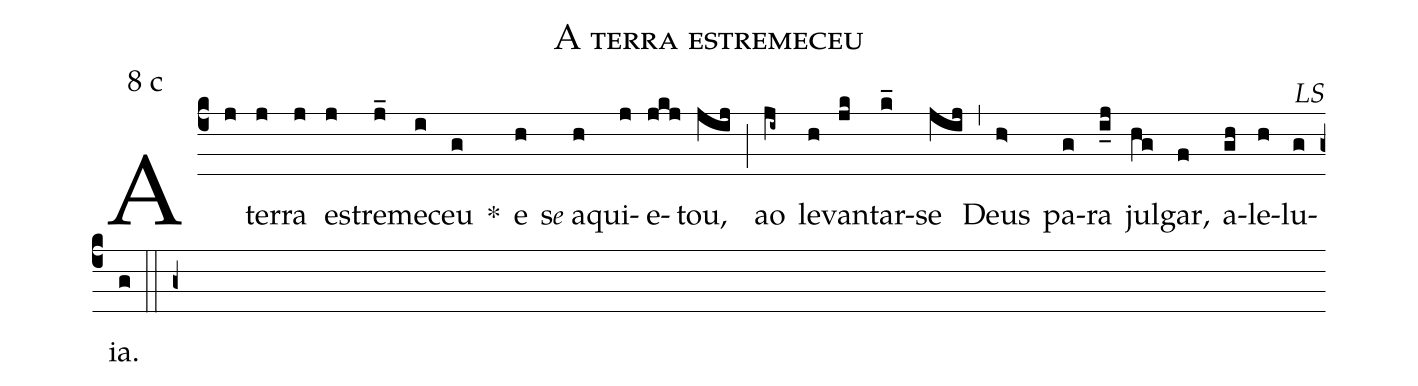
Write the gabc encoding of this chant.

name: A terra estremeceu;
mode: 8;
mode-differentia: c;
commentary: LS;
%%
(c4)

A(j) ter(j)ra(j) es(j)tre(j_)me(i)ceu(g) *() e(h) s<e>e</e> a(h)qui(j)e(jkj)tou,(jij) (;) ao(ji~) le(h)van(jk)tar-(k_)se(jij) (,) Deus(h>) pa(g)ra(i_j) jul(hg)gar,(f) a(gh)le(h)lu(g)ia.(g)

(::)

(g+)
